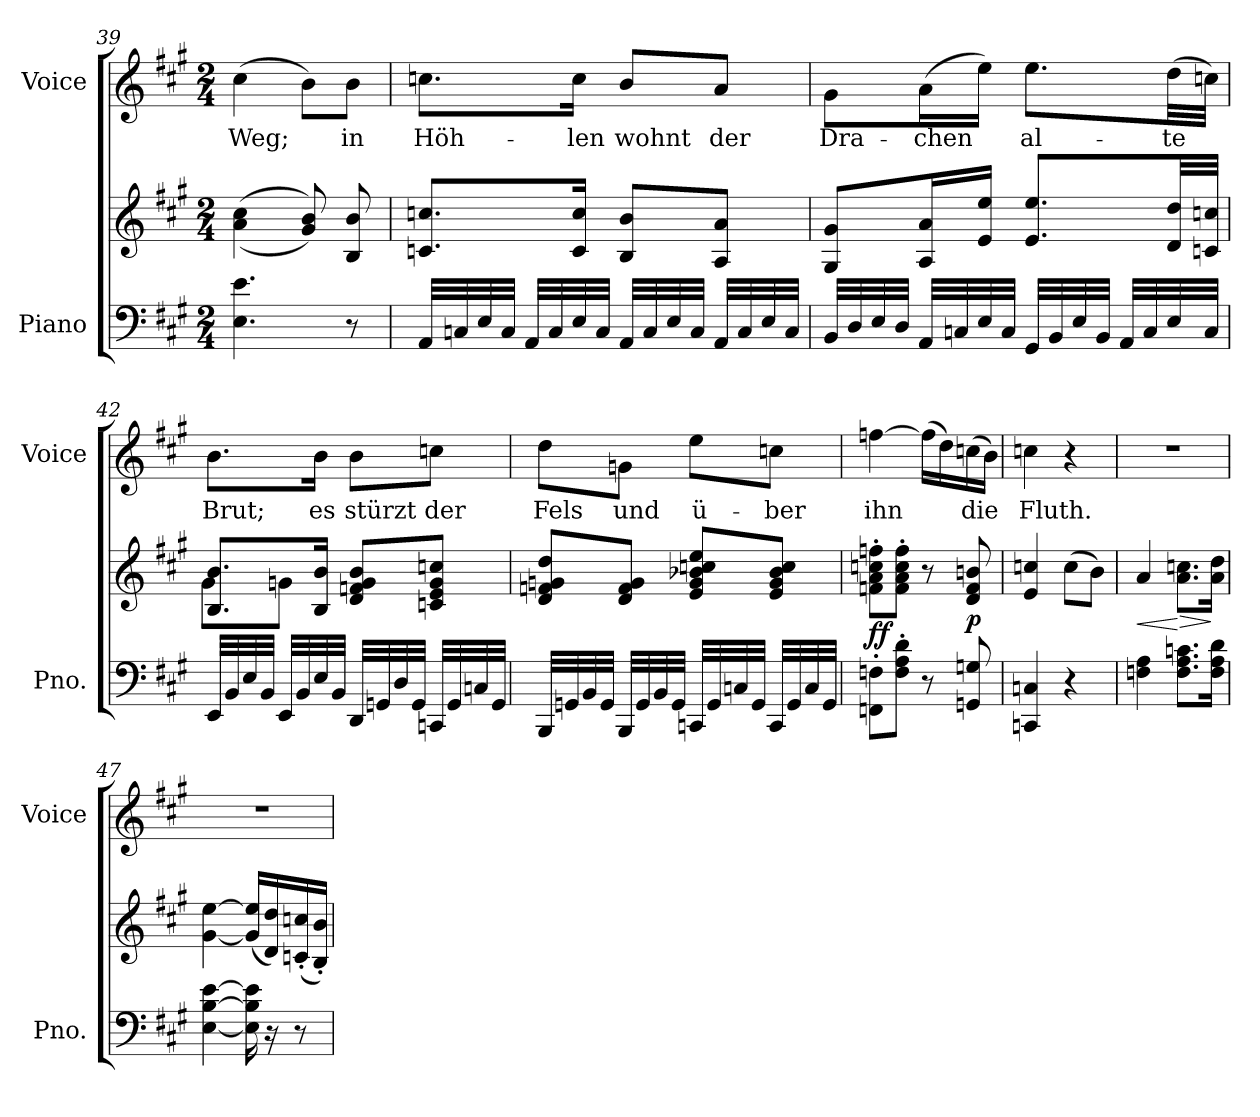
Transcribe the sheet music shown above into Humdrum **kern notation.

**kern	**kern	**dynam	**kern	**text
*part2	*part2	*part2	*part1	*part1
*staff3	*staff2	*staff2/3	*staff1	*staff1
*I"Piano	*	*	*I"Voice	*
*I'Pno.	*	*	*I'Voice	*
!!LO:LB:g=z
*clefF4	*clefG2	*	*clefG2	*
*k[f#c#g#]	*k[f#c#g#]	*	*k[f#c#g#]	*
*A:	*A:	*	*A:	*
*M2/4	*M2/4	*	*M2/4	*
=39	=39	=39	=39	=39
!	!	!	!	!LO:LY:b:color=#000000
4.Ei\ 4.ei	((4ai\ 4cc#i	.	(4cc#i\	Weg;
.	8g#i/ 8bi))	.	8bi\L)	.
!	!	!	!	!LO:LY:b:color=#000000
8r	8Bi/ 8bi	.	8bi\J	in
=40	=40	=40	=40	=40
!	!	!	!	!LO:LY:b:color=#000000
32AAi/LLL	8.cni/ 8.ccniL	.	8.ccni\L	Höh-
32Cni/	.	.	.	.
32Ei/	.	.	.	.
32Ci/JJJ	.	.	.	.
32AAi/LLL	.	.	.	.
32Ci/	.	.	.	.
!	!	!	!	!LO:LY:b:color=#000000
32Ei/	16ci/ 16cciJk	.	16cci\Jk	-len
32Ci/JJJ	.	.	.	.
!	!	!	!	!LO:LY:b:color=#000000
32AAi/LLL	8Bi/ 8biL	.	8bi/L	wohnt
32Ci/	.	.	.	.
32Ei/	.	.	.	.
32Ci/JJJ	.	.	.	.
!	!	!	!	!LO:LY:b:color=#000000
32AAi/LLL	8Ai/ 8aiJ	.	8ai/J	der
32Ci/	.	.	.	.
32Ei/	.	.	.	.
32Ci/JJJ	.	.	.	.
=41	=41	=41	=41	=41
!	!	!	!	!LO:LY:b:color=#000000
32BBi/LLL	8G#i/ 8g#iL	.	8g#i\L	Dra-
32Di/	.	.	.	.
32Ei/	.	.	.	.
32Di/JJJ	.	.	.	.
!	!	!	!	!LO:LY:b:color=#000000
32AAi/LLL	16Ai/ 16aiL	.	(16ai\L	-chen
32Cni/	.	.	.	.
32Ei/	16ei/ 16eeiJJ	.	16eei\JJ)	.
32Ci/JJJ	.	.	.	.
!	!	!	!	!LO:LY:b:color=#000000
32GG#i/LLL	8.ei/ 8.eeiL	.	8.eei\L	al-
32BBi/	.	.	.	.
32Ei/	.	.	.	.
32BBi/JJJ	.	.	.	.
32AAi/LLL	.	.	.	.
32Ci/	.	.	.	.
!	!	!	!	!LO:LY:b:color=#000000
32Ei/	32di/ 32ddiLL	.	(32ddi\LL	-te
32Ci/JJJ	32cni/ 32ccniJJJ	.	32ccni\JJJ)	.
=42	=42	=42	=42	=42
*	*^	*	*	*
!	!	!	!	!	!LO:LY:b:color=#000000
32EEi/LLL	8.Bi/ 8.biL	8g#i\L	.	8.bi\L	Brut;
32BBi/	.	.	.	.	.
32Ei/	.	.	.	.	.
32BBi/JJJ	.	.	.	.	.
32EEi/LLL	.	8gni\J	.	.	.
32BBi/	.	.	.	.	.
!	!	!	!	!	!LO:LY:b:color=#000000
32Ei/	16Bi/ 16biJk	.	.	16bi\Jk	es
32BBi/JJJ	.	.	.	.	.
!	!	!	!	!	!LO:LY:b:color=#000000
32DDi/LLL	8di/ 8fni 8gi 8biL	4ryy	.	8bi\L	stürzt
32GGni/	.	.	.	.	.
32Di/	.	.	.	.	.
32GGi/JJJ	.	.	.	.	.
!	!	!	!	!	!LO:LY:b:color=#000000
32CCni/LLL	8cni/ 8ei 8gi 8ccniJ	.	.	8ccni\J	der
32GGi/	.	.	.	.	.
32Cni/	.	.	.	.	.
32GGi/JJJ	.	.	.	.	.
*	*v	*v	*	*	*
!!LO:PB:g=z
=43	=43	=43	=43	=43
!	!	!	!	!LO:LY:b:color=#000000
32BBBi/LLL	8di/ 8fni 8gni 8ddiL	.	8ddi\L	Fels
32GGni/	.	.	.	.
32BBi/	.	.	.	.
32GGi/JJJ	.	.	.	.
!	!	!	!	!LO:LY:b:color=#000000
32BBBi/LLL	8di/ 8fi 8giJ	.	8gni\J	und
32GGi/	.	.	.	.
32BBi/	.	.	.	.
32GGi/JJJ	.	.	.	.
!	!	!	!	!LO:LY:b:color=#000000
32CCni/LLL	8ei/ 8gi 8b-Xi 8ccni 8eeiL	.	8eei\L	ü-
32GGi/	.	.	.	.
32Cni/	.	.	.	.
32GGi/JJJ	.	.	.	.
!	!	!	!	!LO:LY:b:color=#000000
32CCi/LLL	8ei/ 8gi 8b-i 8cciJ	.	8ccni\J	-ber
32GGi/	.	.	.	.
32Ci/	.	.	.	.
32GGi/JJJ	.	.	.	.
=44	=44	=44	=44	=44
!	!	!	!	!LO:LY:b:color=#000000
8FFni\' 8Fni'L	8fni\' 8ai' 8ccni' 8ffni'L	ff	[>4ffni\	ihn
8Fi\' 8Ai' 8di'J	8fi\' 8ai' 8cci' 8ffi'J	.	.	.
8r	8r	.	(16ffi\LL]	.
.	.	.	16ddi\)	.
!	!	!	!	!LO:LY:b:color=#000000
8GGni/ 8Gni	8di/ 8fi 8bni	p	(16ccni\	die
.	.	.	16bi\JJ)	.
=45	=45	=45	=45	=45
!	!	!	!	!LO:LY:b:color=#000000
4CCni/ 4Cni	4ei/ 4ccni	.	4ccni\	Fluth.
4r	(8cci\L	.	4r	.
.	8bi\J)	.	.	.
=46	=46	=46	=46	=46
!	!	!LO:HP:b	!LO:N:vis=1	!
4Fni\ 4Ai	4ai/	<	2r	.
!	!	!LO:HP:n=1:b	!	!
8.Fi\ 8.Ai 8.cniL	8.ai\ 8.ccniL	[ >	.	.
16Fi\ 16Ai 16diJk	16ai\ 16ddiJk	]	.	.
=47	=47	=47	=47	=47
!	!	!	!LO:N:vis=1	!
[<4Ei\ [>4Bi [>4ei	[<4g#i\ [>4eei	.	2r	.
16Ei\] 16Bi] 16ei]	(16g#i/] 16eei]LL	.	.	.
16r	16di/ 16ddi)	.	.	.
8r	(16cni/' 16ccni'	.	.	.
.	16Bi/' 16bi'JJ)	.	.	.
=	=	=	=	=
*-	*-	*-	*-	*-
